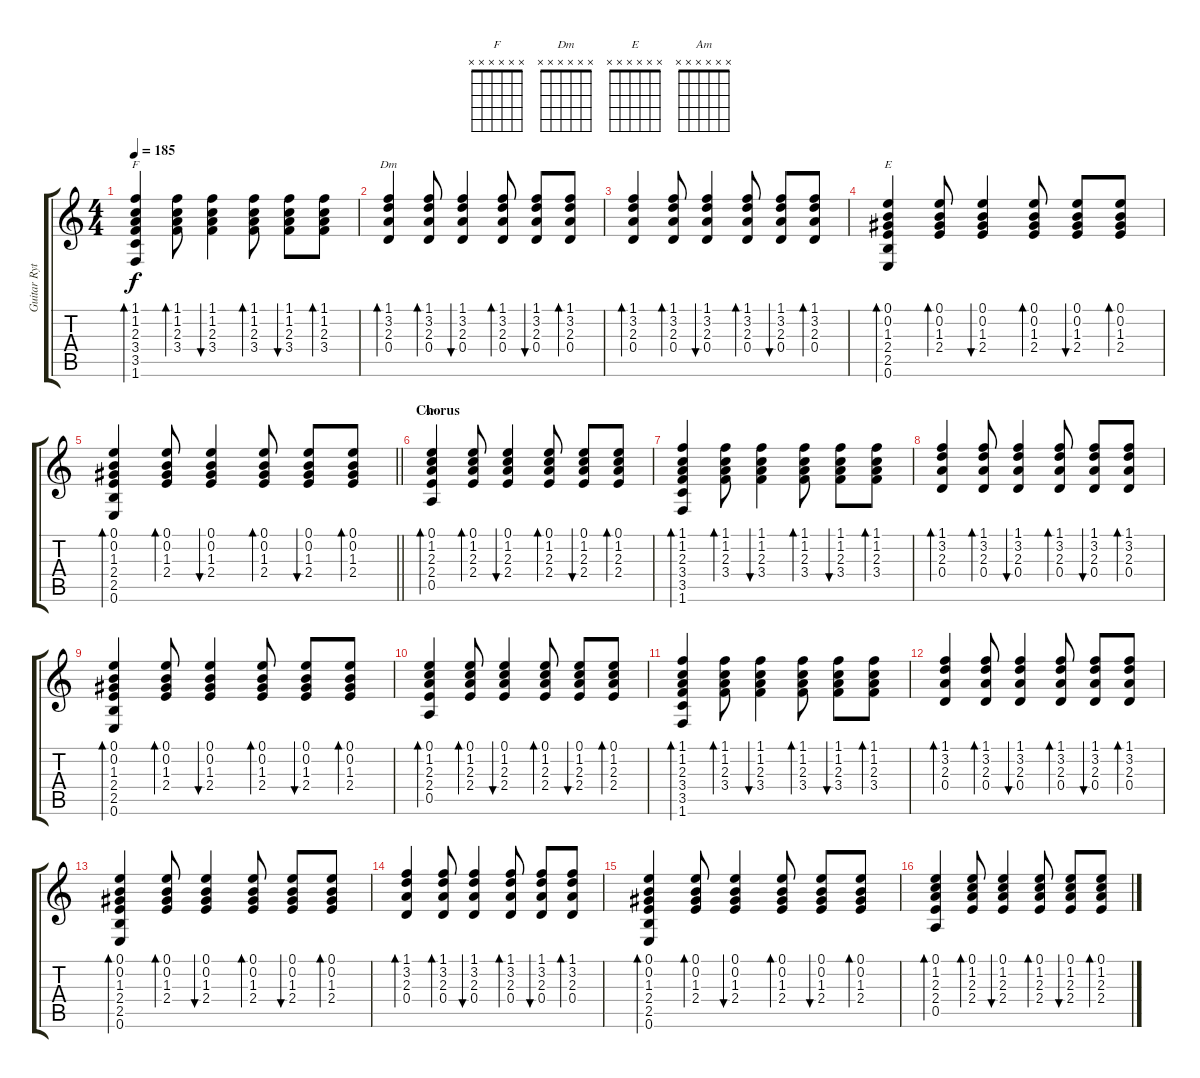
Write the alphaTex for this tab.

\track ("Guitar Rythm" "Guitar Ryt") {instrument acousticguitarsteel}
\staff {score tabs}
\tuning (E4 B3 G3 D3 A2 E2) {hide}
\chord ("F" x x x x x x)
\chord ("Dm" x x x x x x)
\chord ("E" x x x x x x)
\chord ("Am" x x x x x x)
\ts (4 4)
\tempo 185
\clef g2
\ks c
(1.1 1.2 2.3 3.4 3.5 1.6).4{bd 60 ch "F" dy f} (1.1 1.2 2.3 3.4).8{bd 60} (1.1 1.2 2.3 3.4).4{bu 60} (1.1 1.2 2.3 3.4).8{bd 60} (1.1 1.2 2.3 3.4).8{bu 60} (1.1 1.2 2.3 3.4).8{bd 60} |
(1.1 3.2 2.3 0.4).4{bd 60 ch "Dm"} (1.1 3.2 2.3 0.4).8{bd 60} (1.1 3.2 2.3 0.4).4{bu 60} (1.1 3.2 2.3 0.4).8{bd 60} (1.1 3.2 2.3 0.4).8{bu 60} (1.1 3.2 2.3 0.4).8{bd 60} |
(1.1 3.2 2.3 0.4).4{bd 60} (1.1 3.2 2.3 0.4).8{bd 60} (1.1 3.2 2.3 0.4).4{bu 60} (1.1 3.2 2.3 0.4).8{bd 60} (1.1 3.2 2.3 0.4).8{bu 60} (1.1 3.2 2.3 0.4).8{bd 60} |
(0.1 0.2 1.3 2.4 2.5 0.6).4{bd 60 ch "E"} (0.1 0.2 1.3 2.4).8{bd 60} (0.1 0.2 1.3 2.4).4{bu 60} (0.1 0.2 1.3 2.4).8{bd 60} (0.1 0.2 1.3 2.4).8{bu 60} (0.1 0.2 1.3 2.4).8{bd 60} |
\barLineRight lightlight
(0.1 0.2 1.3 2.4 2.5 0.6).4{bd 60} (0.1 0.2 1.3 2.4).8{bd 60} (0.1 0.2 1.3 2.4).4{bu 60} (0.1 0.2 1.3 2.4).8{bd 60} (0.1 0.2 1.3 2.4).8{bu 60} (0.1 0.2 1.3 2.4).8{bd 60} |
\section ("" "Chorus")
(0.1 1.2 2.3 2.4 0.5).4{bd 60 ch "Am"} (0.1 1.2 2.3 2.4).8{bd 60} (0.1 1.2 2.3 2.4).4{bu 60} (0.1 1.2 2.3 2.4).8{bd 60} (0.1 1.2 2.3 2.4).8{bu 60} (0.1 1.2 2.3 2.4).8{bd 60} |
(1.1 1.2 2.3 3.4 3.5 1.6).4{bd 60} (1.1 1.2 2.3 3.4).8{bd 60} (1.1 1.2 2.3 3.4).4{bu 60} (1.1 1.2 2.3 3.4).8{bd 60} (1.1 1.2 2.3 3.4).8{bu 60} (1.1 1.2 2.3 3.4).8{bd 60} |
(1.1 3.2 2.3 0.4).4{bd 60} (1.1 3.2 2.3 0.4).8{bd 60} (1.1 3.2 2.3 0.4).4{bu 60} (1.1 3.2 2.3 0.4).8{bd 60} (1.1 3.2 2.3 0.4).8{bu 60} (1.1 3.2 2.3 0.4).8{bd 60} |
(0.1 0.2 1.3 2.4 2.5 0.6).4{bd 60} (0.1 0.2 1.3 2.4).8{bd 60} (0.1 0.2 1.3 2.4).4{bu 60} (0.1 0.2 1.3 2.4).8{bd 60} (0.1 0.2 1.3 2.4).8{bu 60} (0.1 0.2 1.3 2.4).8{bd 60} |
(0.1 1.2 2.3 2.4 0.5).4{bd 60} (0.1 1.2 2.3 2.4).8{bd 60} (0.1 1.2 2.3 2.4).4{bu 60} (0.1 1.2 2.3 2.4).8{bd 60} (0.1 1.2 2.3 2.4).8{bu 60} (0.1 1.2 2.3 2.4).8{bd 60} |
(1.1 1.2 2.3 3.4 3.5 1.6).4{bd 60} (1.1 1.2 2.3 3.4).8{bd 60} (1.1 1.2 2.3 3.4).4{bu 60} (1.1 1.2 2.3 3.4).8{bd 60} (1.1 1.2 2.3 3.4).8{bu 60} (1.1 1.2 2.3 3.4).8{bd 60} |
(1.1 3.2 2.3 0.4).4{bd 60} (1.1 3.2 2.3 0.4).8{bd 60} (1.1 3.2 2.3 0.4).4{bu 60} (1.1 3.2 2.3 0.4).8{bd 60} (1.1 3.2 2.3 0.4).8{bu 60} (1.1 3.2 2.3 0.4).8{bd 60} |
(0.1 0.2 1.3 2.4 2.5 0.6).4{bd 60} (0.1 0.2 1.3 2.4).8{bd 60} (0.1 0.2 1.3 2.4).4{bu 60} (0.1 0.2 1.3 2.4).8{bd 60} (0.1 0.2 1.3 2.4).8{bu 60} (0.1 0.2 1.3 2.4).8{bd 60} |
(1.1 3.2 2.3 0.4).4{bd 60} (1.1 3.2 2.3 0.4).8{bd 60} (1.1 3.2 2.3 0.4).4{bu 60} (1.1 3.2 2.3 0.4).8{bd 60} (1.1 3.2 2.3 0.4).8{bu 60} (1.1 3.2 2.3 0.4).8{bd 60} |
(0.1 0.2 1.3 2.4 2.5 0.6).4{bd 60} (0.1 0.2 1.3 2.4).8{bd 60} (0.1 0.2 1.3 2.4).4{bu 60} (0.1 0.2 1.3 2.4).8{bd 60} (0.1 0.2 1.3 2.4).8{bu 60} (0.1 0.2 1.3 2.4).8{bd 60} |
(0.1 1.2 2.3 2.4 0.5).4{bd 60} (0.1 1.2 2.3 2.4).8{bd 60} (0.1 1.2 2.3 2.4).4{bu 60} (0.1 1.2 2.3 2.4).8{bd 60} (0.1 1.2 2.3 2.4).8{bu 60} (0.1 1.2 2.3 2.4).8{bd 60}
